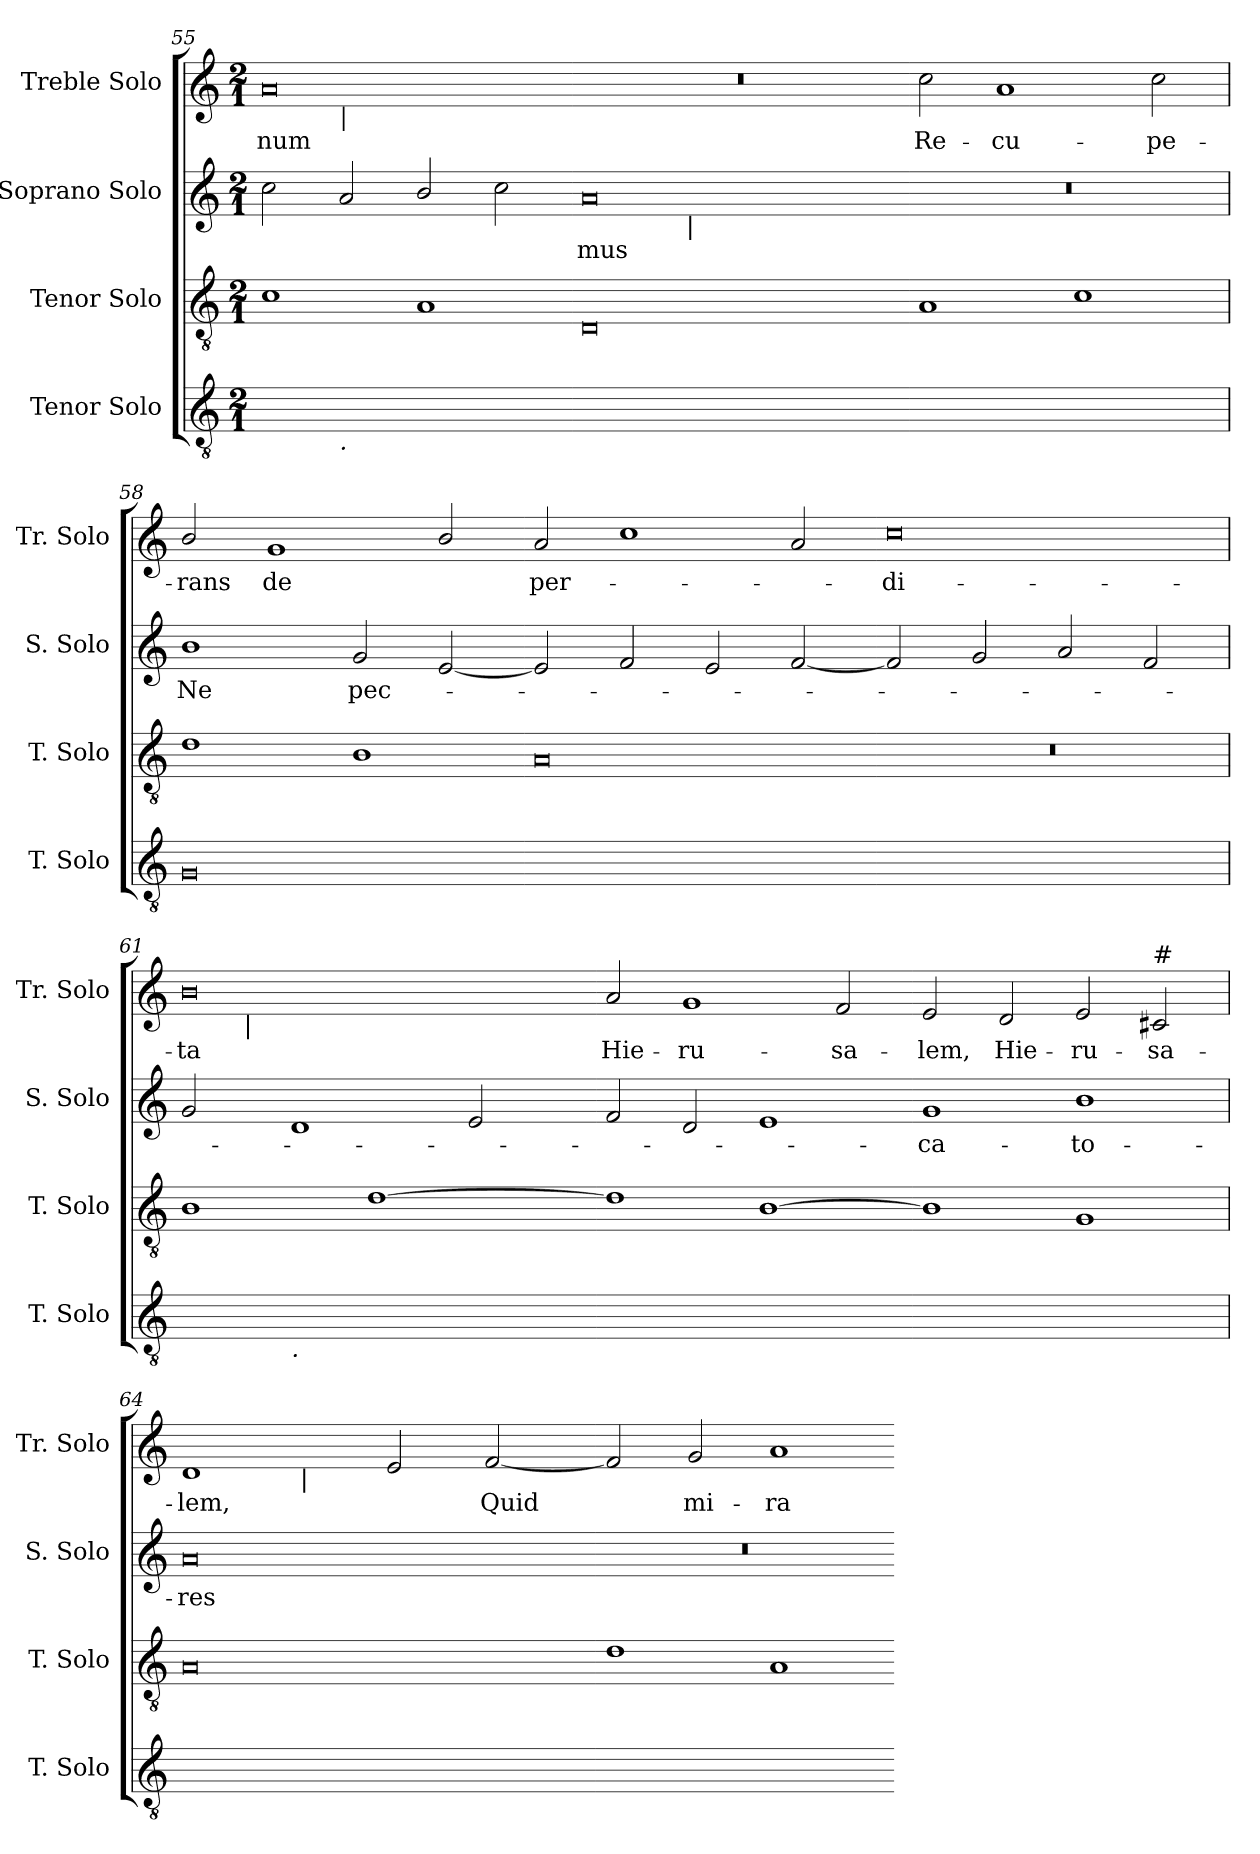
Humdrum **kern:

**kern	**kern	**kern	**text	**kern	**text
*part4	*part3	*part2	*part2	*part1	*part1
*staff4	*staff3	*staff2	*staff2	*staff1	*staff1
*I"Tenor Solo	*I"Tenor Solo	*I"Soprano Solo	*	*I"Treble Solo	*
*I'T. Solo	*I'T. Solo	*I'S. Solo	*	*I'Tr. Solo	*
!!LO:LB:g=z
*clefGv2	*clefGv2	*clefG2	*	*clefG2	*
*ITrd7c12	*ITrd7c12	*	*	*	*
*k[]	*k[]	*k[]	*	*k[]	*
*C:	*C:	*C:	*	*C:	*
*M2/1	*M2/1	*M2/1	*	*M2/1	*
=55	=55	=55	=55	=55	=55
!	!	!	!	!LO:TX:b:i:t=-	!
!	!	!	!	!	!LO:LY:b:color=#000000
*^	*	*	*	*^	*
[<0AAiyy	2ryy	1Ci	2cci\	.	0ai	2ryy	-num
!	!	!	!	!	!	!LO:TX:b:i:t=|	!
!	!LO:TX:b:i:t=.	!	!	!	!	!	!
.	1.ryy	.	2ai/	.	.	1.ryy	.
.	.	1AAi	2bi/	.	.	.	.
.	.	.	2cci\	.	.	.	.
*v	*v	*	*	*	*v	*v	*
=56-	=56-	=56-	=56-	=56-	=56-
*^	*	*	*	*^	*
!	!	!	!	!LO:LY:b:color=#000000	!LO:N:vis=1	!	!
*v	*v	*	*^	*	*v	*v	*
0AAiyy_<	0DDi	0ai	4ryy	-mus	0r	.
.	.	.	8ryy	.	.	.
.	.	.	32..ryy	.	.	.
!	!	!	!LO:TX:b:i:t=|	!	!	!
.	.	.	1ryy	.	.	.
.	.	.	2ryy	.	.	.
.	.	.	16ryy	.	.	.
.	.	.	128ryy	.	.	.
=57-	=57-	=57-	=57-	=57-	=57-	=57-
!	!	!LO:N:vis=1	!	!	!	!
*	*	*v	*v	*	*	*
*	*	*^	*	*	*
!	!	!	!	!	!	!LO:LY:b:color=#000000
*	*	*v	*v	*	*	*
0AAiyy]	1AAi	0r	.	2cci\	Re-
!	!	!	!	!	!LO:LY:b:color=#000000
.	.	.	.	1ai	-cu-
.	1Ci	.	.	.	.
!	!	!	!	!	!LO:LY:b:color=#000000
.	.	.	.	2cci\	-pe-
=58	=58	=58	=58	=58	=58
!	!	!	!LO:LY:b:color=#000000	!	!
!	!	!	!	!	!LO:LY:b:color=#000000
0GGi	1Di	1bi	Ne	2bi/	-rans
!	!	!	!	!	!LO:LY:b:color=#000000
.	.	.	.	1gi	de
!	!	!	!LO:LY:b:color=#000000	!	!
.	1BBi	2gi/	pec-	.	.
.	.	[<2ei/	.	2bi/	.
=59-	=59-	=59-	=59-	=59-	=59-
!	!	!	!	!	!LO:LY:b:color=#000000
[<0AAiyy	0AAi	2ei/]	.	2ai/	per-
.	.	2fi/	.	1cci	.
.	.	2ei/	.	.	.
.	.	[<2fi/	.	2ai/	.
=60-	=60-	=60-	=60-	=60-	=60-
!	!LO:N:vis=1	!	!	!	!
!	!	!	!	!	!LO:LY:b:color=#000000
0AAiyy]	0r	2fi/]	.	0cci	-di-
.	.	2gi/	.	.	.
.	.	2ai/	.	.	.
.	.	2fi/	.	.	.
!!LO:LB:g=z
=61	=61	=61	=61	=61	=61
!	!	!	!	!LO:TX:b:i:t=-	!
!	!	!	!	!	!LO:LY:b:color=#000000
*^	*	*	*	*^	*
[<0GGiyy	2ryy	1BBi	2gi/	.	0bi	4ryy	-ta
.	.	.	.	.	.	64.ryy	.
!	!	!	!	!	!	!LO:TX:b:i:t=|	!
.	.	.	.	.	.	1ryy	.
!	!LO:TX:b:i:t=.	!	!	!	!	!	!
.	1.ryy	.	1di	.	.	.	.
.	.	[>1Di	.	.	.	.	.
.	.	.	.	.	.	2ryy	.
.	.	.	2ei/	.	.	.	.
.	.	.	.	.	.	8ryy	.
.	.	.	.	.	.	16ryy	.
.	.	.	.	.	.	32ryy	.
.	.	.	.	.	.	128ryy	.
*v	*v	*	*	*	*v	*v	*
=62-	=62-	=62-	=62-	=62-	=62-
*^	*	*	*	*^	*
!	!	!	!	!	!	!	!LO:LY:b:color=#000000
*v	*v	*	*	*	*v	*v	*
0GGiyy_<	1Di]	2fi/	.	2ai/	Hie-
!	!	!	!	!	!LO:LY:b:color=#000000
.	.	2di/	.	1gi	-ru-
.	[<1BBi	1ei	.	.	.
!	!	!	!	!	!LO:LY:b:color=#000000
.	.	.	.	2fi/	-sa-
=63-	=63-	=63-	=63-	=63-	=63-
!	!	!	!LO:LY:b:color=#000000	!	!
!	!	!	!	!	!LO:LY:b:color=#000000
0GGiyy]	1BBi]	1gi	-ca-	2ei/	-lem,
!	!	!	!	!	!LO:LY:b:color=#000000
.	.	.	.	2di/	Hie-
!	!	!	!LO:LY:b:color=#000000	!	!
!	!	!	!	!	!LO:LY:b:color=#000000
.	1GGi	1bi	-to-	2ei/	-ru-
!	!	!	!	!LO:TX:a:t=#	!
!	!	!	!	!	!LO:LY:b:color=#000000
.	.	.	.	2c#i/	-sa-
=64	=64	=64	=64	=64	=64
!	!	!	!LO:LY:b:color=#000000	!	!
!	!	!	!	!	!LO:LY:b:color=#000000
*	*	*	*	*^	*
[<0DDiyy	0AAi	0ai	-res	1di	4ryy	-lem,
.	.	.	.	.	8ryy	.
.	.	.	.	.	16ryy	.
.	.	.	.	.	256ryy	.
.	.	.	.	.	1024ryy	.
!	!	!	!	!	!LO:TX:b:i:t=|	!
.	.	.	.	.	1ryy	.
.	.	.	.	2ei/	.	.
.	.	.	.	.	2ryy	.
!	!	!	!	!	!	!LO:LY:b:color=#000000
.	.	.	.	[<2fi/	.	Quid
.	.	.	.	.	32ryy	.
.	.	.	.	.	64ryy	.
.	.	.	.	.	128ryy	.
.	.	.	.	.	512.ryy	.
=65-	=65-	=65-	=65-	=65-	=65-	=65-
!	!	!LO:N:vis=1	!	!	!	!
*	*	*	*	*v	*v	*
0DDiyy]	1Di	0r	.	2fi/]	.
!	!	!	!	!	!LO:LY:b:color=#000000
.	.	.	.	2gi/	mi-
!	!	!	!	!	!LO:LY:b:color=#000000
.	1AAi	.	.	1ai	-ra-
=-	=-	=-	=-	=-	=-
*-	*-	*-	*-	*-	*-
